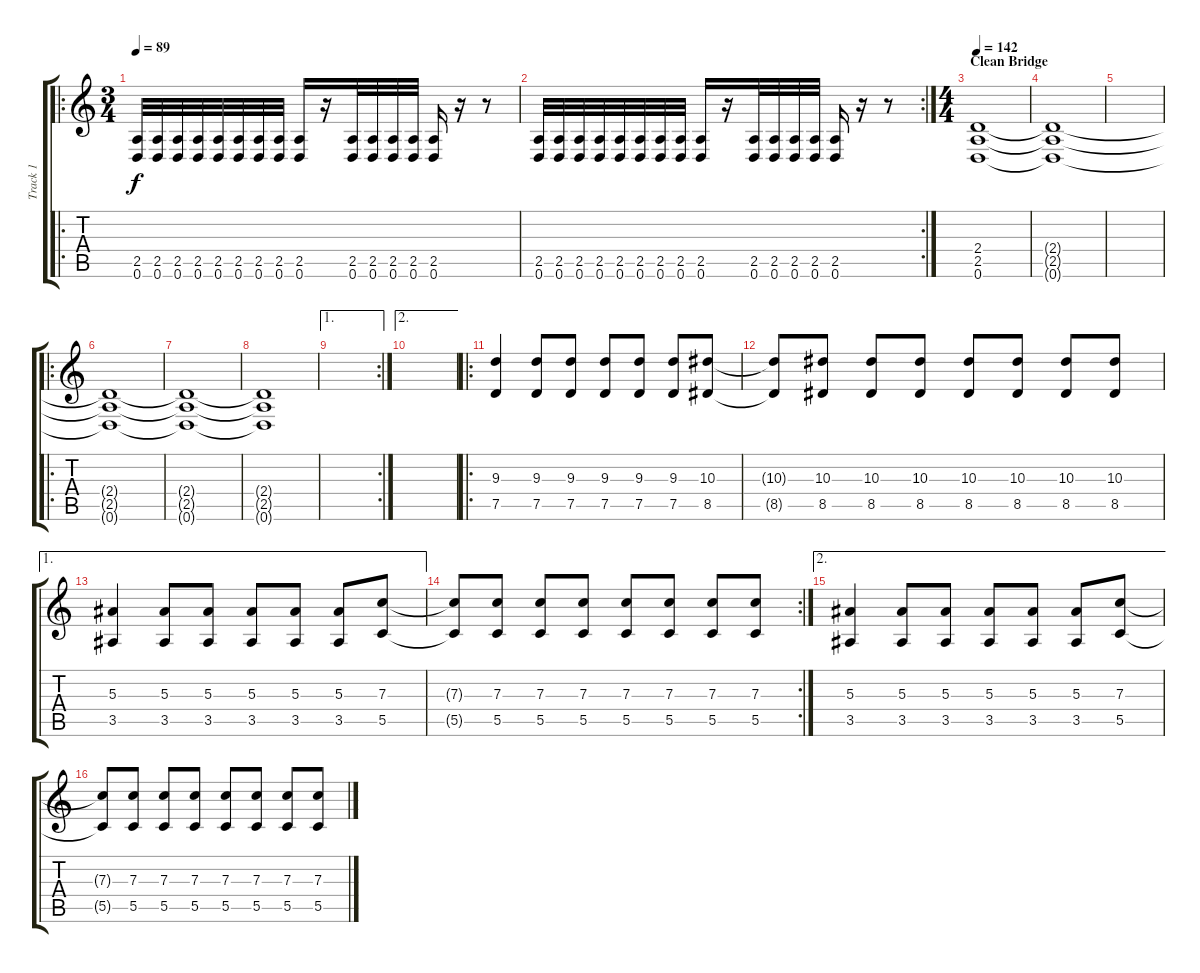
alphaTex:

\track ("Track 1" "Track 1") {instrument distortionguitar}
\staff {score tabs}
\tuning (D4 A3 F3 C3 G2 D2) {hide}
\ro
\ts (3 4)
\tempo 89
\clef g2
\ks c
(2.5 0.6).32{dy f} (2.5 0.6).32 (2.5 0.6).32 (2.5 0.6).32 (2.5 0.6).32 (2.5 0.6).32 (2.5 0.6).32 (2.5 0.6).32 (2.5 0.6).16 r.16 (2.5 0.6).32 (2.5 0.6).32 (2.5 0.6).32 (2.5 0.6).32 (2.5 0.6).16 r.16 r.8 |
\rc 2
(2.5 0.6).32 (2.5 0.6).32 (2.5 0.6).32 (2.5 0.6).32 (2.5 0.6).32 (2.5 0.6).32 (2.5 0.6).32 (2.5 0.6).32 (2.5 0.6).16 r.16 (2.5 0.6).32 (2.5 0.6).32 (2.5 0.6).32 (2.5 0.6).32 (2.5 0.6).16 r.16 r.8 |
\ts (4 4)
\section ("" "Clean Bridge")
\tempo 142
(2.4 2.5 0.6).1 |
(2.4{t} 2.5{t} 0.6{t}).1 |
|
\ro
\section ("" "")
(2.4{t} 2.5{t} 0.6{t}).1 |
(2.4{t} 2.5{t} 0.6{t}).1 |
(2.4{t} 2.5{t} 0.6{t}).1 |
\ae 1
\rc 2
|
\ae 2
|
\ro
(9.3 7.5).4{instrument electricguitarclean} (9.3 7.5).8 (9.3 7.5).8 (9.3 7.5).8 (9.3 7.5).8 (9.3 7.5).8 (10.3 8.5).8 |
(10.3{t} 8.5{t}).8 (10.3 8.5).8 (10.3 8.5).8 (10.3 8.5).8 (10.3 8.5).8 (10.3 8.5).8 (10.3 8.5).8 (10.3 8.5).8 |
\ae 1
(5.3 3.5).4 (5.3 3.5).8 (5.3 3.5).8 (5.3 3.5).8 (5.3 3.5).8 (5.3 3.5).8 (7.3 5.5).8 |
\rc 2
(7.3{t} 5.5{t}).8 (7.3 5.5).8 (7.3 5.5).8 (7.3 5.5).8 (7.3 5.5).8 (7.3 5.5).8 (7.3 5.5).8 (7.3 5.5).8 |
\ae 2
(5.3 3.5).4 (5.3 3.5).8 (5.3 3.5).8 (5.3 3.5).8 (5.3 3.5).8 (5.3 3.5).8 (7.3 5.5).8 |
(7.3{t} 5.5{t}).8 (7.3 5.5).8 (7.3 5.5).8 (7.3 5.5).8 (7.3 5.5).8 (7.3 5.5).8 (7.3 5.5).8 (7.3 5.5).8
